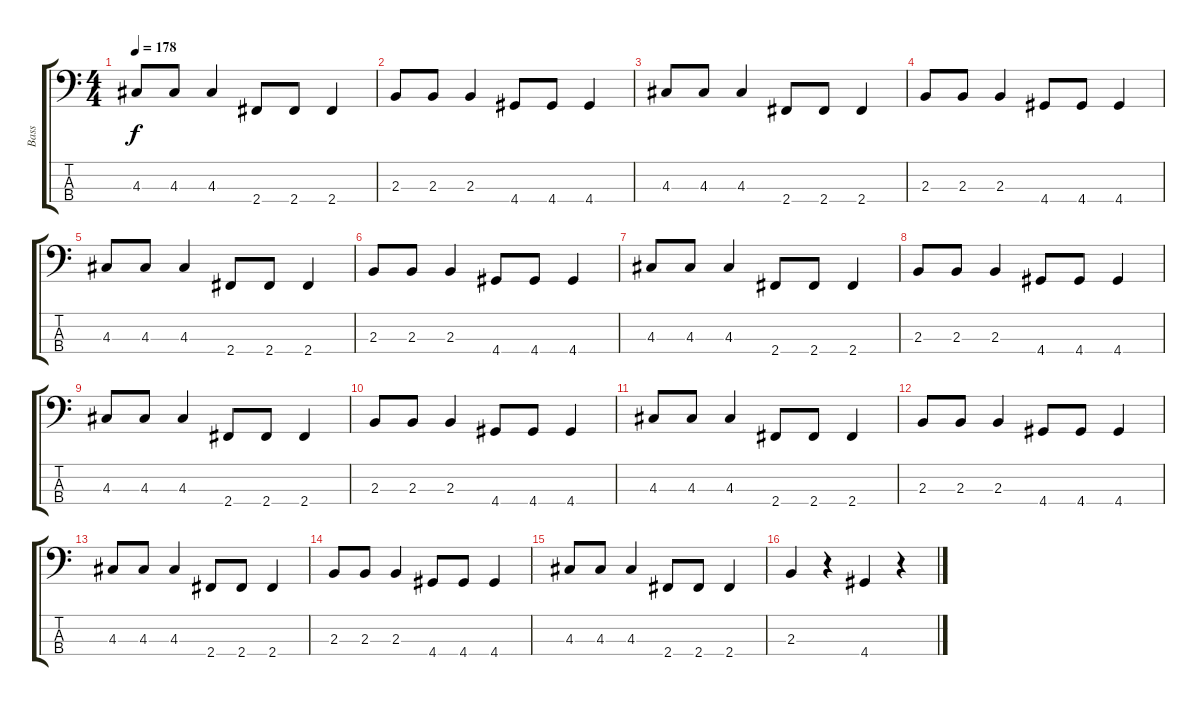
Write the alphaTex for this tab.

\track ("Bass" "Bass") {instrument electricbassfinger}
\staff {score tabs}
\tuning (G2 D2 A1 E1) {hide}
\ts (4 4)
\tempo 178
\clef f4
\ks c
4.3.8{dy f} 4.3.8 4.3.4 2.4.8 2.4.8 2.4.4 |
2.3.8 2.3.8 2.3.4 4.4.8 4.4.8 4.4.4 |
4.3.8 4.3.8 4.3.4 2.4.8 2.4.8 2.4.4 |
2.3.8 2.3.8 2.3.4 4.4.8 4.4.8 4.4.4 |
4.3.8 4.3.8 4.3.4 2.4.8 2.4.8 2.4.4 |
2.3.8 2.3.8 2.3.4 4.4.8 4.4.8 4.4.4 |
4.3.8 4.3.8 4.3.4 2.4.8 2.4.8 2.4.4 |
2.3.8 2.3.8 2.3.4 4.4.8 4.4.8 4.4.4 |
4.3.8 4.3.8 4.3.4 2.4.8 2.4.8 2.4.4 |
2.3.8 2.3.8 2.3.4 4.4.8 4.4.8 4.4.4 |
4.3.8 4.3.8 4.3.4 2.4.8 2.4.8 2.4.4 |
2.3.8 2.3.8 2.3.4 4.4.8 4.4.8 4.4.4 |
4.3.8 4.3.8 4.3.4 2.4.8 2.4.8 2.4.4 |
2.3.8 2.3.8 2.3.4 4.4.8 4.4.8 4.4.4 |
4.3.8 4.3.8 4.3.4 2.4.8 2.4.8 2.4.4 |
2.3.4 r.4 4.4.4 r.4
